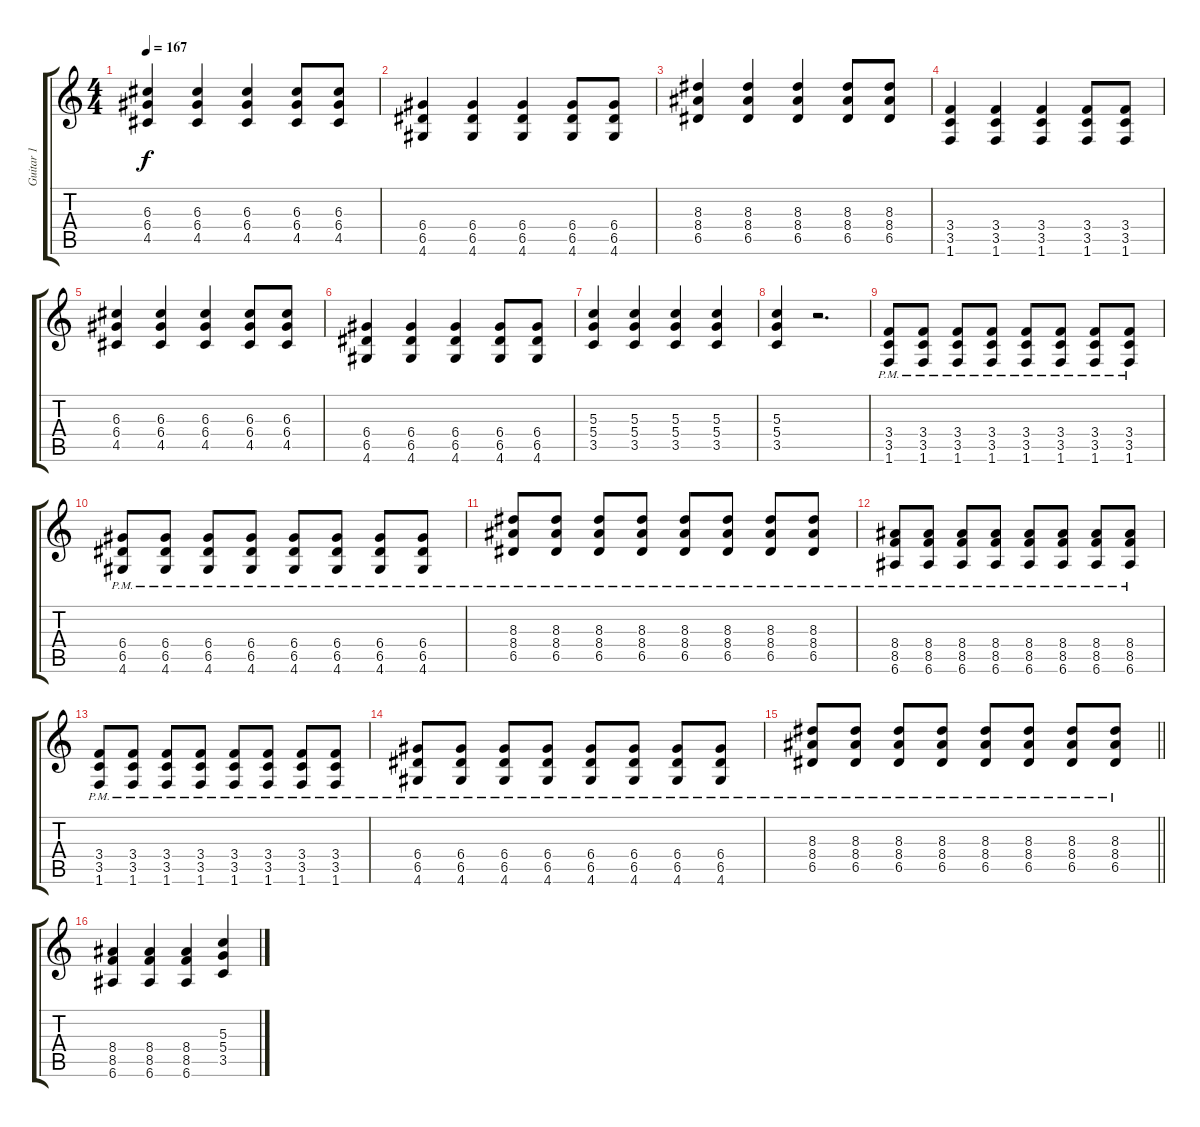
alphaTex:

\track ("Guitar 1" "Guitar 1") {instrument overdrivenguitar}
\staff {score tabs}
\tuning (E4 B3 G3 D3 A2 E2) {hide}
\ts (4 4)
\tempo 167
\clef g2
\ks c
(6.3 6.4 4.5).4{dy f} (6.3 6.4 4.5).4 (6.3 6.4 4.5).4 (6.3 6.4 4.5).8 (6.3 6.4 4.5).8 |
(6.4 6.5 4.6).4 (6.4 6.5 4.6).4 (6.4 6.5 4.6).4 (6.4 6.5 4.6).8 (6.4 6.5 4.6).8 |
(8.3 8.4 6.5).4 (8.3 8.4 6.5).4 (8.3 8.4 6.5).4 (8.3 8.4 6.5).8 (8.3 8.4 6.5).8 |
(3.4 3.5 1.6).4 (3.4 3.5 1.6).4 (3.4 3.5 1.6).4 (3.4 3.5 1.6).8 (3.4 3.5 1.6).8 |
(6.3 6.4 4.5).4 (6.3 6.4 4.5).4 (6.3 6.4 4.5).4 (6.3 6.4 4.5).8 (6.3 6.4 4.5).8 |
(6.4 6.5 4.6).4 (6.4 6.5 4.6).4 (6.4 6.5 4.6).4 (6.4 6.5 4.6).8 (6.4 6.5 4.6).8 |
(5.3 5.4 3.5).4 (5.3 5.4 3.5).4 (5.3 5.4 3.5).4 (5.3 5.4 3.5).4 |
(5.3 5.4 3.5).4 r.2{d} |
(3.4{pm} 3.5{pm} 1.6{pm}).8{volume 12 instrument overdrivenguitar} (3.4{pm} 3.5{pm} 1.6{pm}).8 (3.4{pm} 3.5{pm} 1.6{pm}).8 (3.4{pm} 3.5{pm} 1.6{pm}).8 (3.4{pm} 3.5{pm} 1.6{pm}).8 (3.4{pm} 3.5{pm} 1.6{pm}).8 (3.4{pm} 3.5{pm} 1.6{pm}).8 (3.4{pm} 3.5{pm} 1.6{pm}).8 |
(6.4{pm} 6.5{pm} 4.6{pm}).8 (6.4{pm} 6.5{pm} 4.6{pm}).8 (6.4{pm} 6.5{pm} 4.6{pm}).8 (6.4{pm} 6.5{pm} 4.6{pm}).8 (6.4{pm} 6.5{pm} 4.6{pm}).8 (6.4{pm} 6.5{pm} 4.6{pm}).8 (6.4{pm} 6.5{pm} 4.6{pm}).8 (6.4{pm} 6.5{pm} 4.6{pm}).8 |
(8.3{pm} 8.4{pm} 6.5{pm}).8 (8.3{pm} 8.4{pm} 6.5{pm}).8 (8.3{pm} 8.4{pm} 6.5{pm}).8 (8.3{pm} 8.4{pm} 6.5{pm}).8 (8.3{pm} 8.4{pm} 6.5{pm}).8 (8.3{pm} 8.4{pm} 6.5{pm}).8 (8.3{pm} 8.4{pm} 6.5{pm}).8 (8.3{pm} 8.4{pm} 6.5{pm}).8 |
(8.4{pm} 8.5{pm} 6.6{pm}).8 (8.4{pm} 8.5{pm} 6.6{pm}).8 (8.4{pm} 8.5{pm} 6.6{pm}).8 (8.4{pm} 8.5{pm} 6.6{pm}).8 (8.4{pm} 8.5{pm} 6.6{pm}).8 (8.4{pm} 8.5{pm} 6.6{pm}).8 (8.4{pm} 8.5{pm} 6.6{pm}).8 (8.4{pm} 8.5{pm} 6.6{pm}).8 |
(3.4{pm} 3.5{pm} 1.6{pm}).8 (3.4{pm} 3.5{pm} 1.6{pm}).8 (3.4{pm} 3.5{pm} 1.6{pm}).8 (3.4{pm} 3.5{pm} 1.6{pm}).8 (3.4{pm} 3.5{pm} 1.6{pm}).8 (3.4{pm} 3.5{pm} 1.6{pm}).8 (3.4{pm} 3.5{pm} 1.6{pm}).8 (3.4{pm} 3.5{pm} 1.6{pm}).8 |
(6.4{pm} 6.5{pm} 4.6{pm}).8 (6.4{pm} 6.5{pm} 4.6{pm}).8 (6.4{pm} 6.5{pm} 4.6{pm}).8 (6.4{pm} 6.5{pm} 4.6{pm}).8 (6.4{pm} 6.5{pm} 4.6{pm}).8 (6.4{pm} 6.5{pm} 4.6{pm}).8 (6.4{pm} 6.5{pm} 4.6{pm}).8 (6.4{pm} 6.5{pm} 4.6{pm}).8 |
\barLineRight lightlight
(8.3{pm} 8.4{pm} 6.5{pm}).8 (8.3{pm} 8.4{pm} 6.5{pm}).8 (8.3{pm} 8.4{pm} 6.5{pm}).8 (8.3{pm} 8.4{pm} 6.5{pm}).8 (8.3{pm} 8.4{pm} 6.5{pm}).8 (8.3{pm} 8.4{pm} 6.5{pm}).8 (8.3{pm} 8.4{pm} 6.5{pm}).8 (8.3{pm} 8.4{pm} 6.5{pm}).8 |
(8.4 8.5 6.6).4{volume 13 instrument overdrivenguitar} (8.4 8.5 6.6).4 (8.4 8.5 6.6).4 (5.3 5.4 3.5).4
